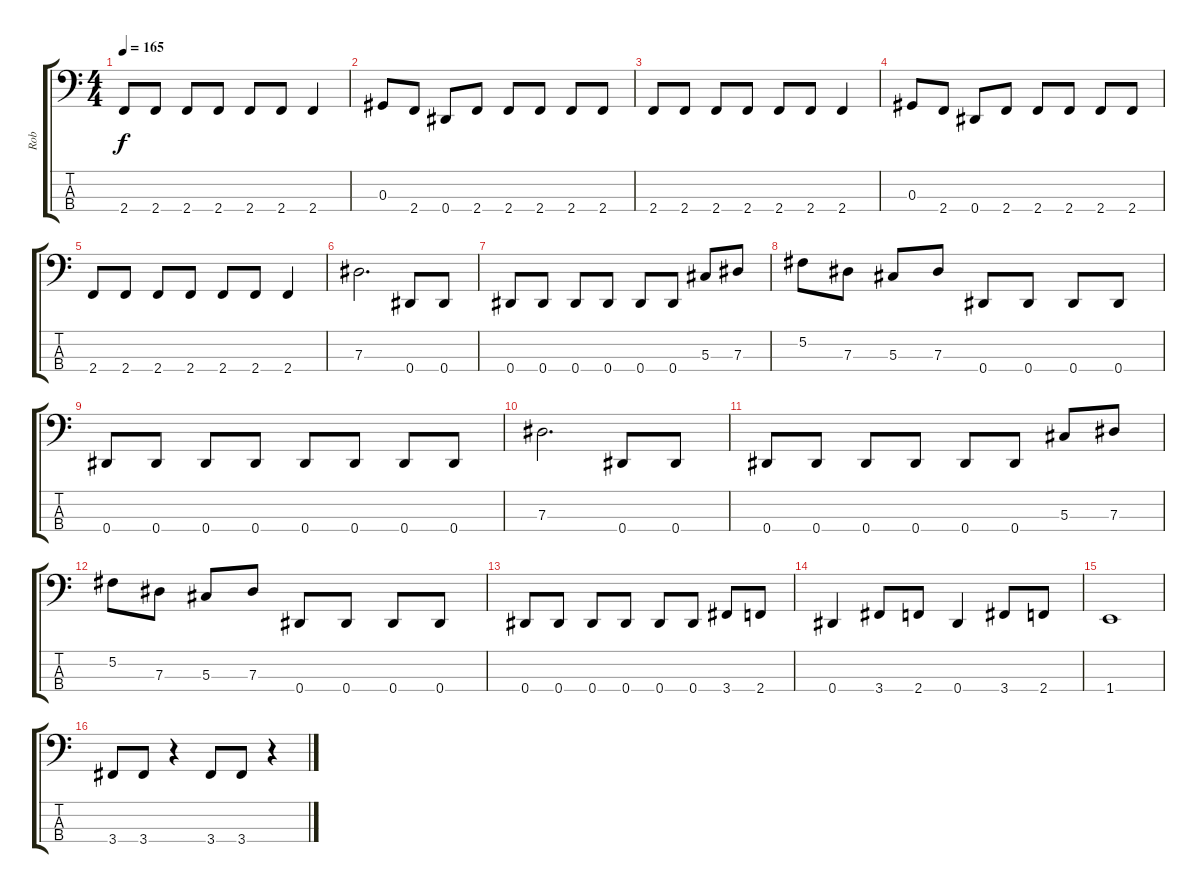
\track ("Rob" "Rob") {instrument electricbassfinger}
\staff {score tabs}
\tuning (Gb2 Db2 Ab1 Eb1) {hide}
\ts (4 4)
\tempo 165
\clef f4
\ks c
2.4.8{dy f} 2.4.8 2.4.8 2.4.8 2.4.8 2.4.8 2.4.4 |
0.3.8 2.4.8 0.4.8 2.4.8 2.4.8 2.4.8 2.4.8 2.4.8 |
2.4.8 2.4.8 2.4.8 2.4.8 2.4.8 2.4.8 2.4.4 |
0.3.8 2.4.8 0.4.8 2.4.8 2.4.8 2.4.8 2.4.8 2.4.8 |
2.4.8 2.4.8 2.4.8 2.4.8 2.4.8 2.4.8 2.4.4 |
7.3.2{d} 0.4.8 0.4.8 |
0.4.8 0.4.8 0.4.8 0.4.8 0.4.8 0.4.8 5.3.8 7.3.8 |
5.2.8 7.3.8 5.3.8 7.3.8 0.4.8 0.4.8 0.4.8 0.4.8 |
0.4.8 0.4.8 0.4.8 0.4.8 0.4.8 0.4.8 0.4.8 0.4.8 |
7.3.2{d} 0.4.8 0.4.8 |
0.4.8 0.4.8 0.4.8 0.4.8 0.4.8 0.4.8 5.3.8 7.3.8 |
5.2.8 7.3.8 5.3.8 7.3.8 0.4.8 0.4.8 0.4.8 0.4.8 |
0.4.8 0.4.8 0.4.8 0.4.8 0.4.8 0.4.8 3.4.8 2.4.8 |
0.4.4 3.4.8 2.4.8 0.4.4 3.4.8 2.4.8 |
1.4.1 |
3.4.8 3.4.8 r.4 3.4.8 3.4.8 r.4
